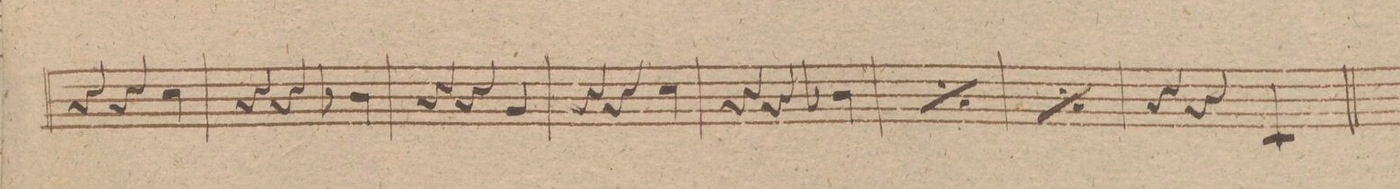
**kern	**dynam
*I"Clarino 2do in E.	*
*clefG2	*
*k[f#c#g#d#]	*
*met(c|)	*
*M3/4	*
4r	.
4r	.
4ee\	.
=223	=223
4r	.
4r	.
4ddX\	.
=224	=224
4r	.
4r	.
4b\	.
=225	=225
4r	.
4r	.
4ee\	.
=226	=226
4r	.
4r	.
4ddX\	.
=227	=227
*rep	*
4r	.
4r	.
4ddX\	.
*Xrep	*
=228	=228
*rep	*
4r	.
4r	.
4ddX\	.
*Xrep	*
=229	=229
4r	.
4r	.
4e/	.
=230	=230
*-	*-
